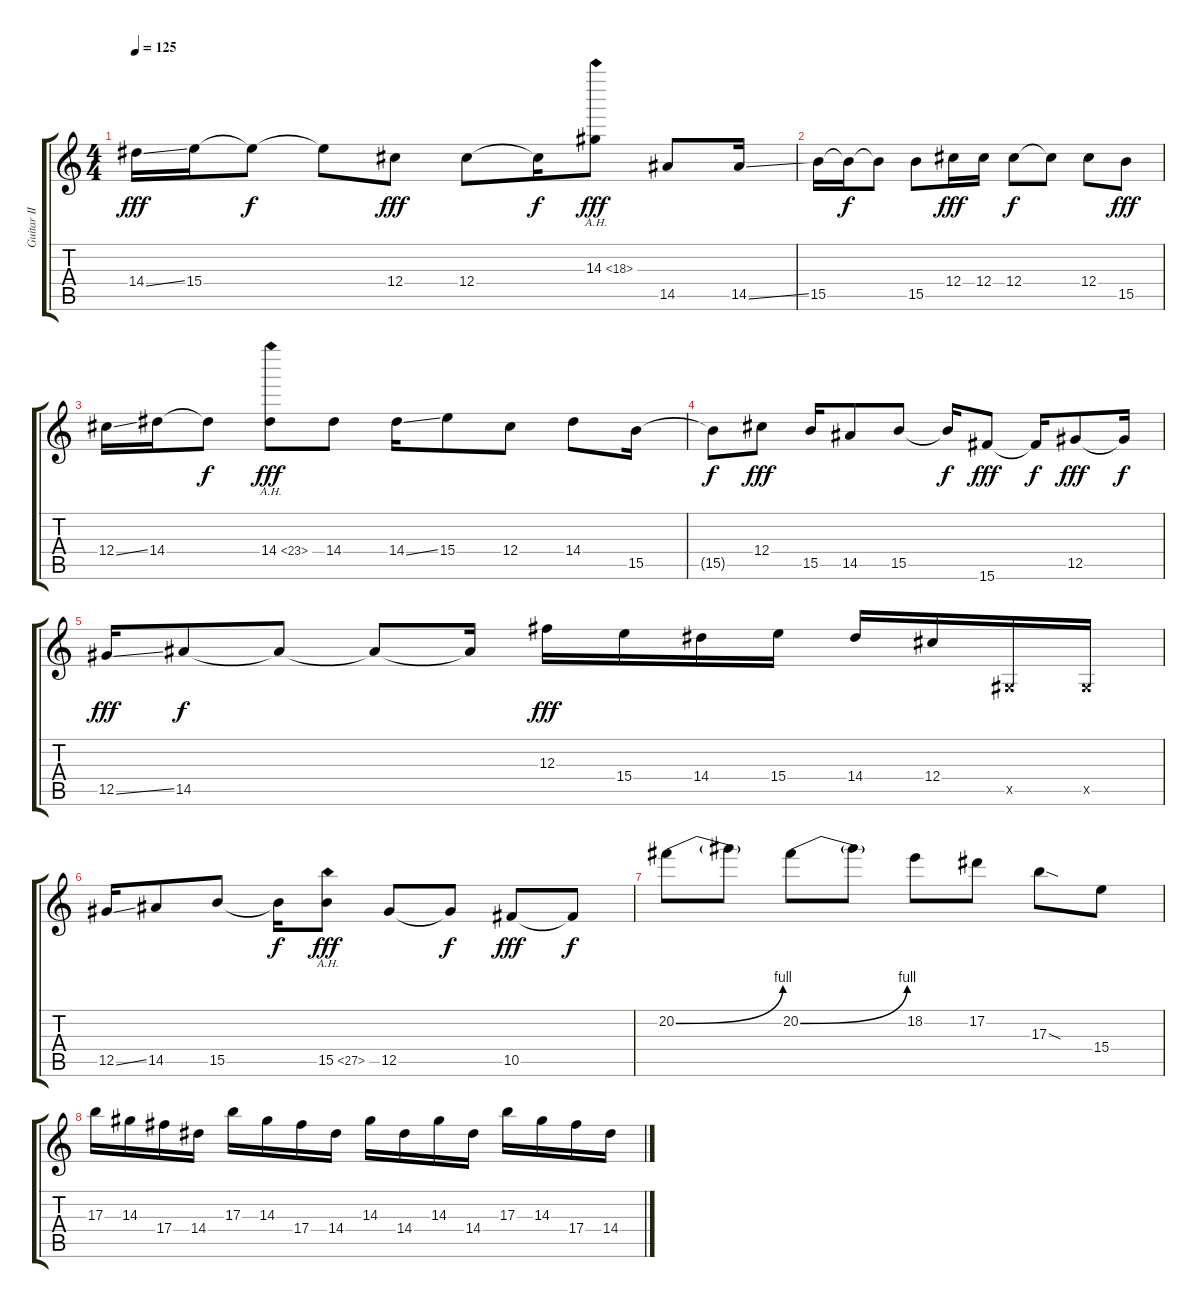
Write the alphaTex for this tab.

\track ("Guitar II" "Guitar II") {instrument distortionguitar}
\staff {score tabs}
\tuning (Eb4 Bb3 Gb3 Db3 Ab2 Eb2) {hide}
\ts (4 4)
\tempo 125
\clef g2
\ks c
14.4{ss}.16{dy fff} 15.4.16 15.4{t}.8{dy f} 15.4{t}.8 12.4.8{dy fff} 12.4.8 12.4{t}.16{dy f} 14.3{ah 4}.8{dy fff} 14.5.8 14.5{ss}.16 |
15.5.16 15.5{t}.16{dy f} 15.5{t}.8 15.5.8 12.4.16{dy fff} 12.4.16 12.4.8{dy f} 12.4{t}.8 12.4.8 15.5.8{dy fff} |
12.4{ss}.16 14.4.16 14.4{t}.8{dy f} 14.4{ah 9}.8{dy fff} 14.4.8 14.4{ss}.16 15.4.8 12.4.8 14.4.8 15.5.16 |
15.5{t}.8{dy f} 12.4.8{dy fff} 15.5.16 14.5.8 15.5.8 15.5{t}.16{dy f} 15.6.8{dy fff} 15.6{t}.16{dy f} 12.5.8{dy fff} 12.5{t}.16{dy f} |
12.5{ss}.16{dy fff} 14.5.8{dy f} 14.5{t}.8 14.5{t}.8 14.5{t}.16 12.3.16{dy fff} 15.4.16 14.4.16 15.4.16 14.4.16 12.4.16 0.5{x}.16 0.5{x}.16 |
12.5{ss}.16 14.5.8 15.5.8 15.5{t}.16{dy f} 15.5{ah 12}.8{dy fff} 12.5.8 12.5{t}.8{dy f} 10.5.8{dy fff} 10.5{t}.8{dy f} |
20.2{be (bend 0 0 60 4)}.8 20.2{t}.8 20.2{be (bend 0 0 60 4)}.8 20.2{t}.8 18.2.8 17.2.8 17.3{sod}.8 15.4.8 |
17.3.16 14.3.16 17.4.16 14.4.16 17.3.16 14.3.16 17.4.16 14.4.16 14.3.16 14.4.16 14.3.16 14.4.16 17.3.16 14.3.16 17.4.16 14.4.16
